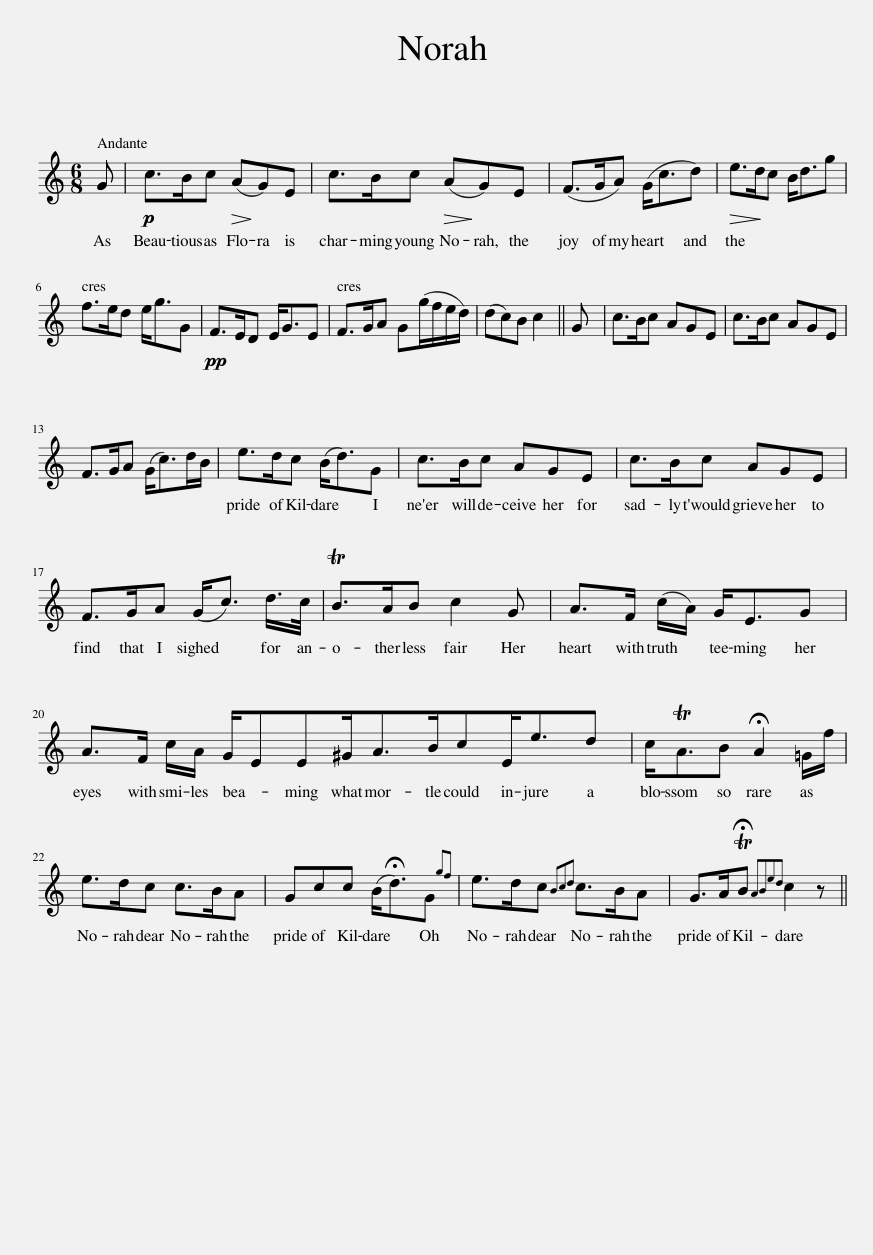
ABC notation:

X:1
L:1/8
M:6/8
I:linebreak $
K:C
V:1 treble
V:1
 G |!p! c>Bc!>(! (A!>)!G)E | c>Bc!>(! (A!>)!G)E | (F>GA) (G<cd) |!>(! e>d!>)!c B<dg |$ %5
 f>ed e<gG |!pp! F>ED E<GE | F>GA G(g/f/e/d/) | (dc)B c2 || G | %10
 c>Bc AGE | c>Bc AGE |$ F>GA (G<c)d/B/ | e>dc (B<d)G | c>Bc AGE | %15
 c>Bc AGE |$ F>GA (G<c) d/>c/ | TB>AB c2 G | A>F (c/A/) G<EG |$ A>F c/A/ G/EE^G<AB/cE<ed | %20
 c<TAB !fermata!A2 =G/f/ |$ e>dc c>BA | Gcc (B<!fermata!d)G{gf} | e>dc{Bcd} c>BA | G>A!fermata!TB{ABed} c2 z || %25
